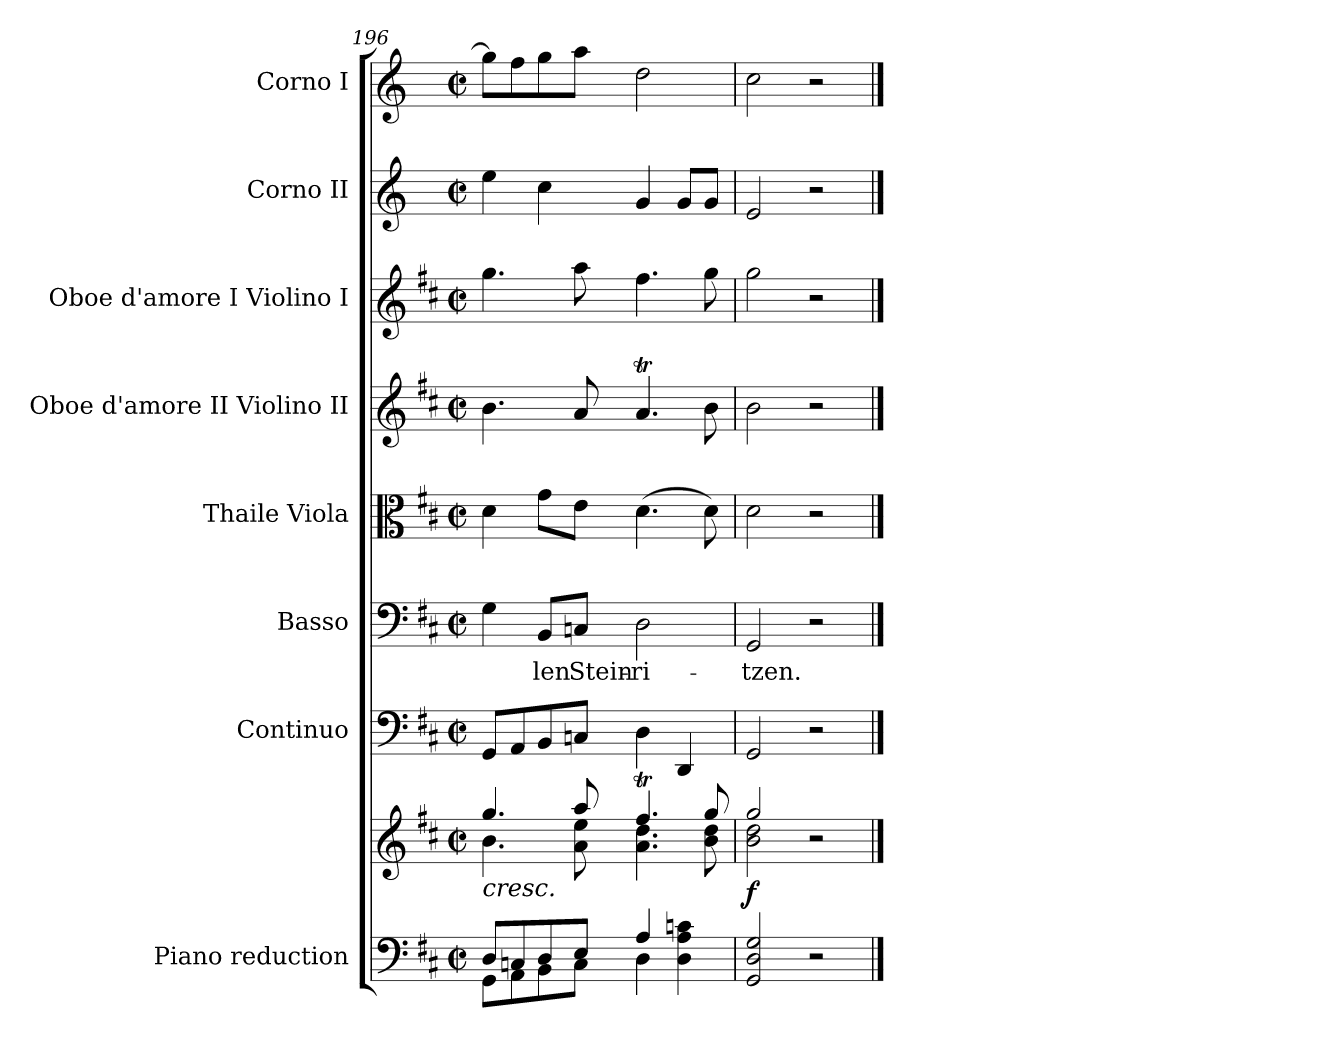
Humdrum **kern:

**kern	**kern	**dynam	**kern	**kern	**text	**kern	**kern	**kern	**kern	**kern
*part8	*part8	*part8	*part7	*part6	*part6	*part5	*part4	*part3	*part2	*part1
*staff9	*staff8	*staff8/9	*staff7	*staff6	*staff6	*staff5	*staff4	*staff3	*staff2	*staff1
*I"Piano reduction	*	*	*I"Continuo	*I"Basso	*	*I"Thaile Viola	*I"Oboe d'amore II Violino II	*I"Oboe d'amore I Violino I	*I"Corno II	*I"Corno I
*I'Pno	*	*	*	*	*	*	*	*	*	*
*clefF4	*clefG2	*	*clefF4	*clefF4	*	*clefC3	*clefG2	*clefG2	*clefG2	*clefG2
*	*	*	*	*	*	*	*	*	*ITrd3c5	*ITrd3c5
*k[f#c#]	*k[f#c#]	*	*k[f#c#]	*k[f#c#]	*	*k[f#c#]	*k[f#c#]	*k[f#c#]	*k[f#]	*k[f#]
*M2/2	*M2/2	*	*M2/2	*M2/2	*	*M2/2	*M2/2	*M2/2	*M2/2	*M2/2
*met(c|)	*met(c|)	*	*met(c|)	*met(c|)	*	*met(c|)	*met(c|)	*met(c|)	*met(c|)	*met(c|)
=196	=196	=196	=196	=196	=196	=196	=196	=196	=196	=196
*^	*^	*	*	*	*	*	*	*	*	*
!	!	!LO:TX:b:i:t=cresc.	!	!	!	!	!	!	!	!	!	!
8D/L	8GG\L	4.gg/	4.b\	.	8GG/L	4G\	.	4d\	4.b\	4.gg\	4b\	8dd\L]
8Cn/	8AA\	.	.	.	8AA/	.	.	.	.	.	.	8cc\
!	!	!	!	!	!	!	!LO:LY:b	!	!	!	!	!
8D/	8BB\	.	.	.	8BB/	8BB/L	-len	8g\L	.	.	4g\	8dd\
!	!	!	!	!	!	!	!LO:LY:b	!	!	!	!	!
8E/J	8C\J	8aa/	8a\ 8ee\	.	8Cn/J	8Cn/J	Stein-	8e\J	8a/	8aa\	.	8ee\J
!	!	!	!	!	!	!	!LO:LY:b	!	!	!	!	!
4A/	4D\	4.ff#t/	4.a\ 4.dd\	.	4D\	2D\	-ri-	(>4.d\	4.aT/	4.ff#\	4d/	2a\
4D\ 4A\ 4cn\	4ryy	.	.	.	4DD/	.	.	.	.	.	8d/L	.
.	.	8gg/	8b\ 8dd\	.	.	.	.	8d\)	8b\	8gg\	8d/J	.
*v	*v	*	*	*	*	*	*	*	*	*	*	*
=197	=197	=197	=197	=197	=197	=197	=197	=197	=197	=197	=197
!	!	!	!LO:DY:b	!	!	!LO:LY:b	!	!	!	!	!
2GG/ 2D/ 2G/	2gg/	2b\ 2dd\	f	2GG/	2GG/	-tzen.	2d\	2b\	2gg\	2B/	2g\
2r	2r	2ryy	.	2r	2r	.	2r	2r	2r	2r	2r
*	*v	*v	*	*	*	*	*	*	*	*	*
==	==	==	==	==	==	==	==	==	==	==
*-	*-	*-	*-	*-	*-	*-	*-	*-	*-	*-
